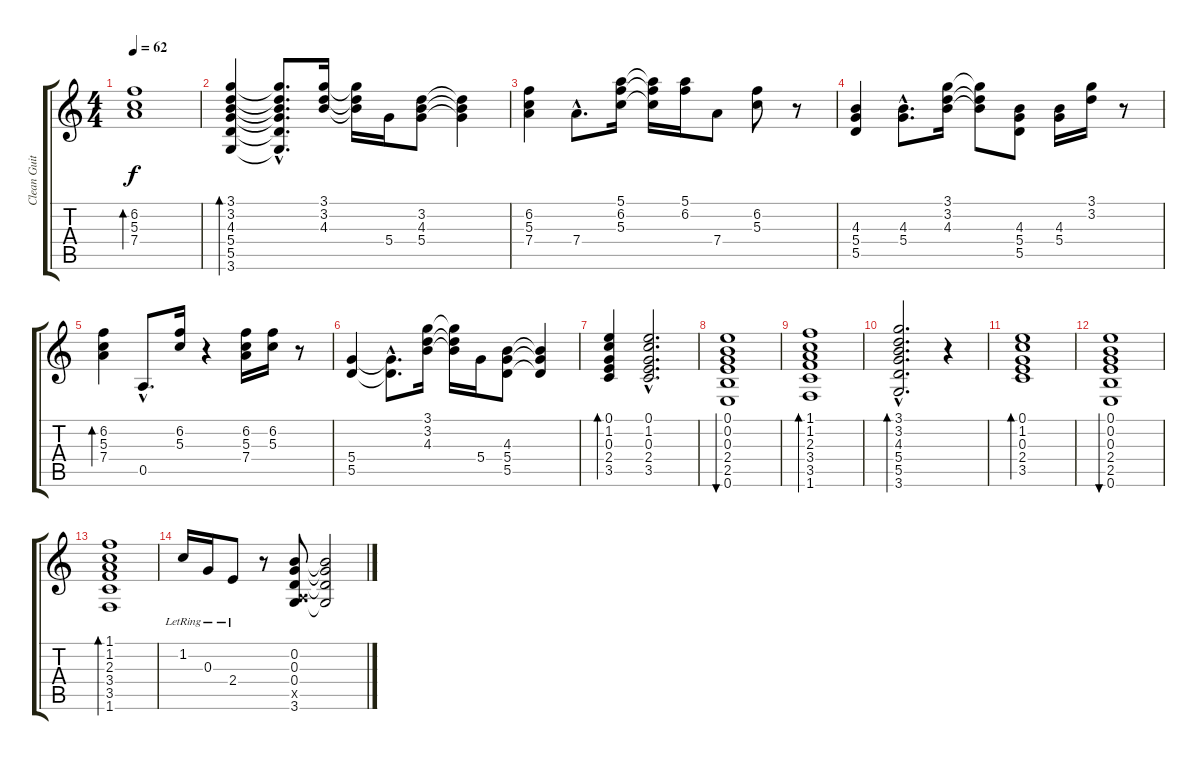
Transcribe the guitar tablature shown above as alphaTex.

\track ("Clean Guitar 5 [Dave]" "Clean Guit") {instrument electricguitarjazz}
\staff {score tabs}
\tuning (E4 B3 G3 D3 A2 E2) {hide}
\ts (4 4)
\tempo 62
\clef g2
\ks c
(6.2 5.3 7.4).1{bd 120 dy f volume 13 instrument electricguitarjazz} |
(3.1 3.2 4.3 5.4 5.5 3.6).4{bd 120} (3.1{hac t} 3.2{hac t} 4.3{hac t} 5.4{hac t} 5.5{hac t} 3.6{hac t}).8{d} (3.1 3.2 4.3).16 (3.1{t} 3.2{t} 4.3{t}).16 5.4.16 (3.2 4.3 5.4).8 (3.2{t} 4.3{t} 5.4{t}).4 |
(6.2 5.3 7.4).4 7.4{hac}.8{d} (5.1 6.2 5.3).16 (5.1{t} 6.2{t} 5.3{t}).16 (5.1 6.2).16 7.4.8 (6.2 5.3).8 r.8 |
(4.3 5.4 5.5).4 (4.3{hac} 5.4{hac}).8{d} (3.1 3.2 4.3).16 (3.1{t} 3.2{t} 4.3{t}).8 (4.3 5.4 5.5).8 (4.3 5.4).16 (3.1 3.2).16 r.8 |
(6.2 5.3 7.4).4{bd 120} 0.5{hac}.8{d} (6.2 5.3).16 r.4 (6.2 5.3 7.4).16 (6.2 5.3).16 r.8 |
(5.4 5.5).4 (5.4{hac t} 5.5{hac t}).8{d} (3.1 3.2 4.3).16 (3.1{t} 3.2{t} 4.3{t}).16 5.4.16 (4.3 5.4 5.5).8 (4.3{t} 5.4{t} 5.5{t}).4 |
(0.1 1.2 0.3 2.4 3.5).4{bd 120} (0.1{hac} 1.2{hac} 0.3{hac} 2.4{hac} 3.5{hac}).2{d} |
(0.1 0.2 0.3 2.4 2.5 0.6).1{bu 120} |
(1.1 1.2 2.3 3.4 3.5 1.6).1{bd 120} |
(3.1{hac} 3.2{hac} 4.3{hac} 5.4{hac} 5.5{hac} 3.6{hac}).2{d bd 120} r.4 |
(0.1 1.2 0.3 2.4 3.5).1{bd 120} |
(0.1 0.2 0.3 2.4 2.5 0.6).1{bu 120} |
(1.1 1.2 2.3 3.4 3.5 1.6).1{bd 120} |
1.2{lr}.16 0.3{lr}.16 2.4{lr}.8 r.8 (0.2 0.3 0.4 0.5{x} 3.6).8 (0.2{t} 0.3{t} 0.4{t} 3.6{t}).2
